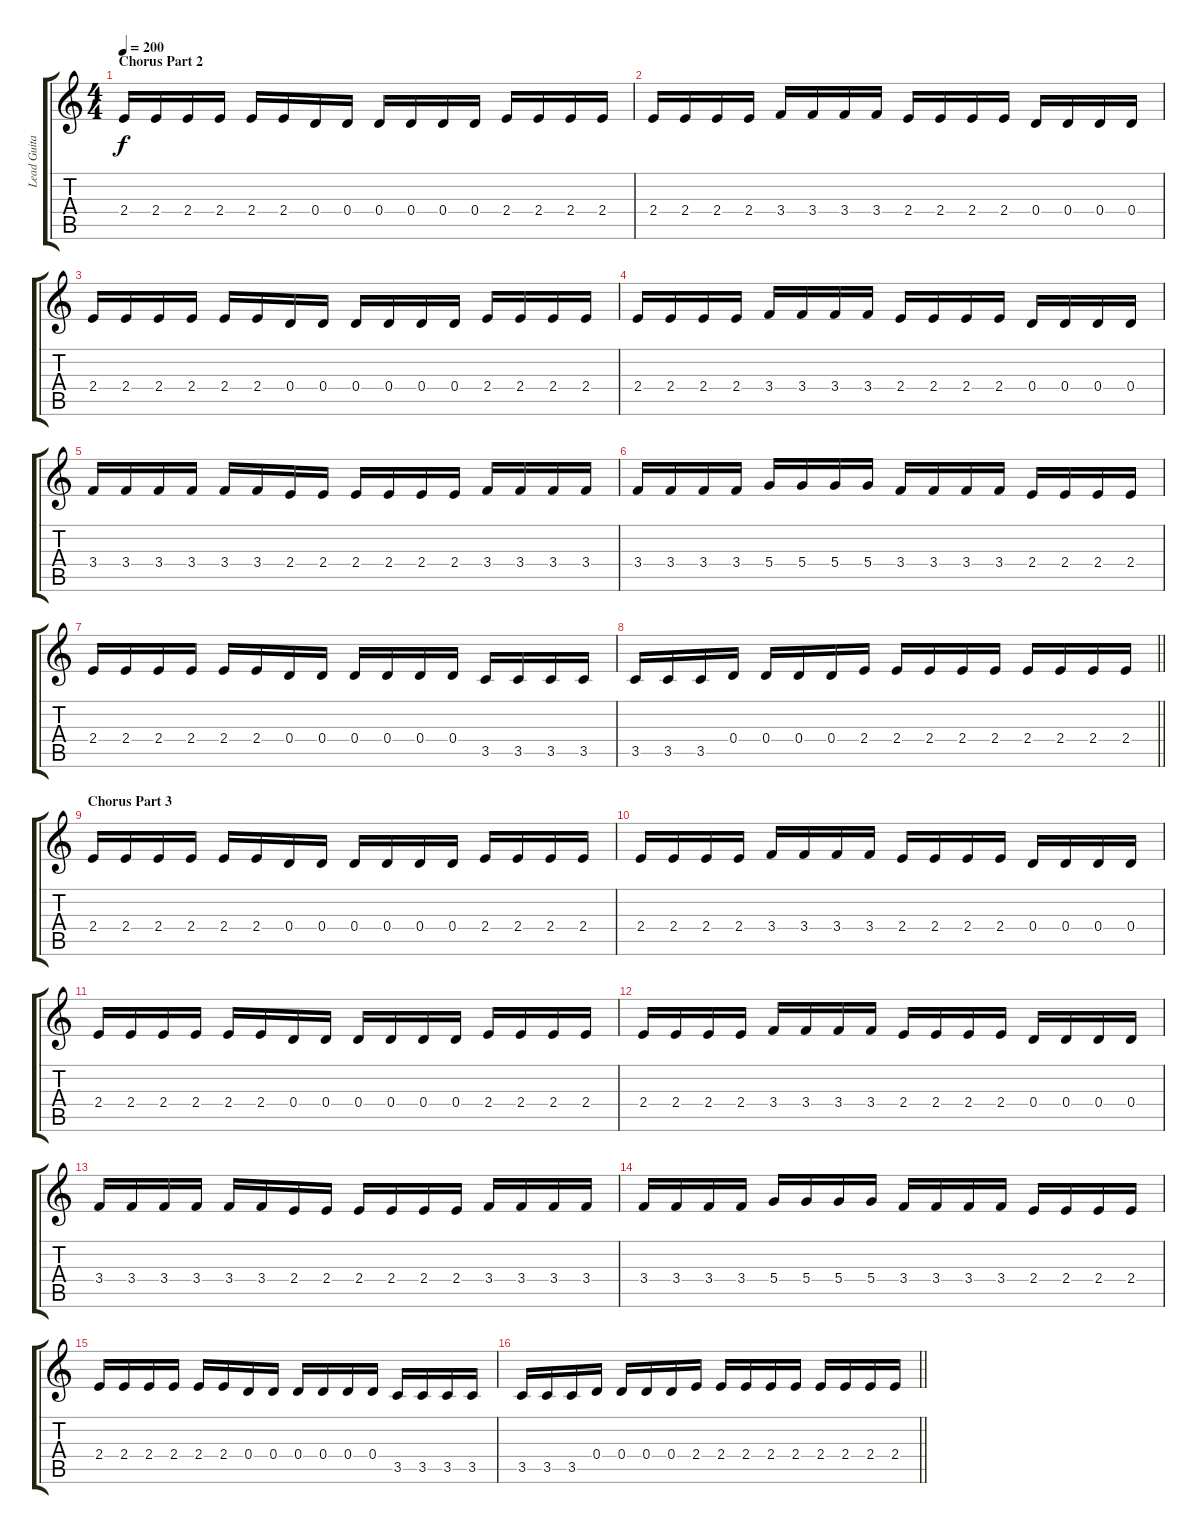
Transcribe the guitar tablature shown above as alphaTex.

\track ("Lead Guitar" "Lead Guita") {instrument distortionguitar}
\staff {score tabs}
\tuning (E4 B3 G3 D3 A2 D2) {hide}
\ts (4 4)
\section ("" "Chorus Part 2")
\tempo 200
\clef g2
\ks c
2.4.16{dy f} 2.4.16 2.4.16 2.4.16 2.4.16 2.4.16 0.4.16 0.4.16 0.4.16 0.4.16 0.4.16 0.4.16 2.4.16 2.4.16 2.4.16 2.4.16 |
2.4.16 2.4.16 2.4.16 2.4.16 3.4.16 3.4.16 3.4.16 3.4.16 2.4.16 2.4.16 2.4.16 2.4.16 0.4.16 0.4.16 0.4.16 0.4.16 |
2.4.16 2.4.16 2.4.16 2.4.16 2.4.16 2.4.16 0.4.16 0.4.16 0.4.16 0.4.16 0.4.16 0.4.16 2.4.16 2.4.16 2.4.16 2.4.16 |
2.4.16 2.4.16 2.4.16 2.4.16 3.4.16 3.4.16 3.4.16 3.4.16 2.4.16 2.4.16 2.4.16 2.4.16 0.4.16 0.4.16 0.4.16 0.4.16 |
3.4.16 3.4.16 3.4.16 3.4.16 3.4.16 3.4.16 2.4.16 2.4.16 2.4.16 2.4.16 2.4.16 2.4.16 3.4.16 3.4.16 3.4.16 3.4.16 |
3.4.16 3.4.16 3.4.16 3.4.16 5.4.16 5.4.16 5.4.16 5.4.16 3.4.16 3.4.16 3.4.16 3.4.16 2.4.16 2.4.16 2.4.16 2.4.16 |
2.4.16 2.4.16 2.4.16 2.4.16 2.4.16 2.4.16 0.4.16 0.4.16 0.4.16 0.4.16 0.4.16 0.4.16 3.5.16 3.5.16 3.5.16 3.5.16 |
\barLineRight lightlight
3.5.16 3.5.16 3.5.16 0.4.16 0.4.16 0.4.16 0.4.16 2.4.16 2.4.16 2.4.16 2.4.16 2.4.16 2.4.16 2.4.16 2.4.16 2.4.16 |
\section ("" "Chorus Part 3")
2.4.16 2.4.16 2.4.16 2.4.16 2.4.16 2.4.16 0.4.16 0.4.16 0.4.16 0.4.16 0.4.16 0.4.16 2.4.16 2.4.16 2.4.16 2.4.16 |
2.4.16 2.4.16 2.4.16 2.4.16 3.4.16 3.4.16 3.4.16 3.4.16 2.4.16 2.4.16 2.4.16 2.4.16 0.4.16 0.4.16 0.4.16 0.4.16 |
2.4.16 2.4.16 2.4.16 2.4.16 2.4.16 2.4.16 0.4.16 0.4.16 0.4.16 0.4.16 0.4.16 0.4.16 2.4.16 2.4.16 2.4.16 2.4.16 |
2.4.16 2.4.16 2.4.16 2.4.16 3.4.16 3.4.16 3.4.16 3.4.16 2.4.16 2.4.16 2.4.16 2.4.16 0.4.16 0.4.16 0.4.16 0.4.16 |
3.4.16 3.4.16 3.4.16 3.4.16 3.4.16 3.4.16 2.4.16 2.4.16 2.4.16 2.4.16 2.4.16 2.4.16 3.4.16 3.4.16 3.4.16 3.4.16 |
3.4.16 3.4.16 3.4.16 3.4.16 5.4.16 5.4.16 5.4.16 5.4.16 3.4.16 3.4.16 3.4.16 3.4.16 2.4.16 2.4.16 2.4.16 2.4.16 |
2.4.16 2.4.16 2.4.16 2.4.16 2.4.16 2.4.16 0.4.16 0.4.16 0.4.16 0.4.16 0.4.16 0.4.16 3.5.16 3.5.16 3.5.16 3.5.16 |
\barLineRight lightlight
3.5.16 3.5.16 3.5.16 0.4.16 0.4.16 0.4.16 0.4.16 2.4.16 2.4.16 2.4.16 2.4.16 2.4.16 2.4.16 2.4.16 2.4.16 2.4.16
